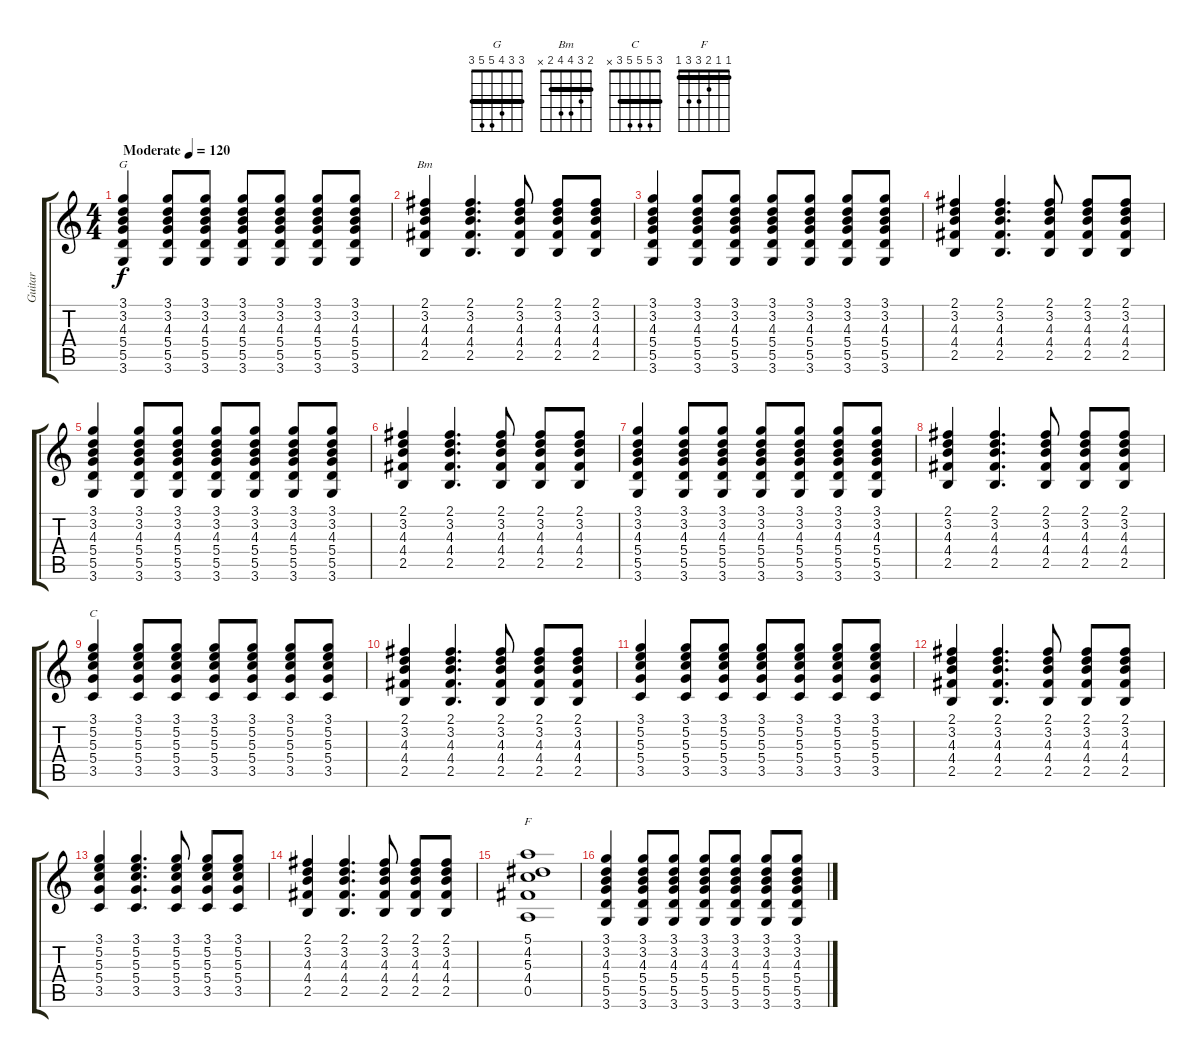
\track ("Guitar" "Guitar") {instrument acousticguitarsteel}
\staff {score tabs}
\tuning (E4 B3 G3 D3 A2 E2) {hide}
\chord ("G" 3 3 4 5 5 3) {barre 3}
\chord ("Bm" 2 3 4 4 2 x) {barre 2}
\chord ("C" 3 5 5 5 3 x) {barre 3}
\chord ("F" 1 1 2 3 3 1) {barre 1}
\ts (4 4)
\tempo (120 "Moderate")
\clef g2
\ks c
(3.1 3.2 4.3 5.4 5.5 3.6).4{ch "G" dy f instrument acousticguitarsteel} (3.1 3.2 4.3 5.4 5.5 3.6).8 (3.1 3.2 4.3 5.4 5.5 3.6).8 (3.1 3.2 4.3 5.4 5.5 3.6).8 (3.1 3.2 4.3 5.4 5.5 3.6).8 (3.1 3.2 4.3 5.4 5.5 3.6).8 (3.1 3.2 4.3 5.4 5.5 3.6).8 |
(2.1 3.2 4.3 4.4 2.5).4{ch "Bm"} (2.1 3.2 4.3 4.4 2.5).4{d} (2.1 3.2 4.3 4.4 2.5).8 (2.1 3.2 4.3 4.4 2.5).8 (2.1 3.2 4.3 4.4 2.5).8 |
(3.1 3.2 4.3 5.4 5.5 3.6).4 (3.1 3.2 4.3 5.4 5.5 3.6).8 (3.1 3.2 4.3 5.4 5.5 3.6).8 (3.1 3.2 4.3 5.4 5.5 3.6).8 (3.1 3.2 4.3 5.4 5.5 3.6).8 (3.1 3.2 4.3 5.4 5.5 3.6).8 (3.1 3.2 4.3 5.4 5.5 3.6).8 |
(2.1 3.2 4.3 4.4 2.5).4 (2.1 3.2 4.3 4.4 2.5).4{d} (2.1 3.2 4.3 4.4 2.5).8 (2.1 3.2 4.3 4.4 2.5).8 (2.1 3.2 4.3 4.4 2.5).8 |
(3.1 3.2 4.3 5.4 5.5 3.6).4 (3.1 3.2 4.3 5.4 5.5 3.6).8 (3.1 3.2 4.3 5.4 5.5 3.6).8 (3.1 3.2 4.3 5.4 5.5 3.6).8 (3.1 3.2 4.3 5.4 5.5 3.6).8 (3.1 3.2 4.3 5.4 5.5 3.6).8 (3.1 3.2 4.3 5.4 5.5 3.6).8 |
(2.1 3.2 4.3 4.4 2.5).4 (2.1 3.2 4.3 4.4 2.5).4{d} (2.1 3.2 4.3 4.4 2.5).8 (2.1 3.2 4.3 4.4 2.5).8 (2.1 3.2 4.3 4.4 2.5).8 |
(3.1 3.2 4.3 5.4 5.5 3.6).4 (3.1 3.2 4.3 5.4 5.5 3.6).8 (3.1 3.2 4.3 5.4 5.5 3.6).8 (3.1 3.2 4.3 5.4 5.5 3.6).8 (3.1 3.2 4.3 5.4 5.5 3.6).8 (3.1 3.2 4.3 5.4 5.5 3.6).8 (3.1 3.2 4.3 5.4 5.5 3.6).8 |
(2.1 3.2 4.3 4.4 2.5).4 (2.1 3.2 4.3 4.4 2.5).4{d} (2.1 3.2 4.3 4.4 2.5).8 (2.1 3.2 4.3 4.4 2.5).8 (2.1 3.2 4.3 4.4 2.5).8 |
(3.1 5.2 5.3 5.4 3.5).4{ch "C"} (3.1 5.2 5.3 5.4 3.5).8 (3.1 5.2 5.3 5.4 3.5).8 (3.1 5.2 5.3 5.4 3.5).8 (3.1 5.2 5.3 5.4 3.5).8 (3.1 5.2 5.3 5.4 3.5).8 (3.1 5.2 5.3 5.4 3.5).8 |
(2.1 3.2 4.3 4.4 2.5).4 (2.1 3.2 4.3 4.4 2.5).4{d} (2.1 3.2 4.3 4.4 2.5).8 (2.1 3.2 4.3 4.4 2.5).8 (2.1 3.2 4.3 4.4 2.5).8 |
(3.1 5.2 5.3 5.4 3.5).4 (3.1 5.2 5.3 5.4 3.5).8 (3.1 5.2 5.3 5.4 3.5).8 (3.1 5.2 5.3 5.4 3.5).8 (3.1 5.2 5.3 5.4 3.5).8 (3.1 5.2 5.3 5.4 3.5).8 (3.1 5.2 5.3 5.4 3.5).8 |
(2.1 3.2 4.3 4.4 2.5).4 (2.1 3.2 4.3 4.4 2.5).4{d} (2.1 3.2 4.3 4.4 2.5).8 (2.1 3.2 4.3 4.4 2.5).8 (2.1 3.2 4.3 4.4 2.5).8 |
(3.1 5.2 5.3 5.4 3.5).4 (3.1 5.2 5.3 5.4 3.5).4{d} (3.1 5.2 5.3 5.4 3.5).8 (3.1 5.2 5.3 5.4 3.5).8 (3.1 5.2 5.3 5.4 3.5).8 |
(2.1 3.2 4.3 4.4 2.5).4 (2.1 3.2 4.3 4.4 2.5).4{d} (2.1 3.2 4.3 4.4 2.5).8 (2.1 3.2 4.3 4.4 2.5).8 (2.1 3.2 4.3 4.4 2.5).8 |
(5.1 4.2 5.3 4.4 0.5).1{ch "F"} |
(3.1 3.2 4.3 5.4 5.5 3.6).4 (3.1 3.2 4.3 5.4 5.5 3.6).8 (3.1 3.2 4.3 5.4 5.5 3.6).8 (3.1 3.2 4.3 5.4 5.5 3.6).8 (3.1 3.2 4.3 5.4 5.5 3.6).8 (3.1 3.2 4.3 5.4 5.5 3.6).8 (3.1 3.2 4.3 5.4 5.5 3.6).8
